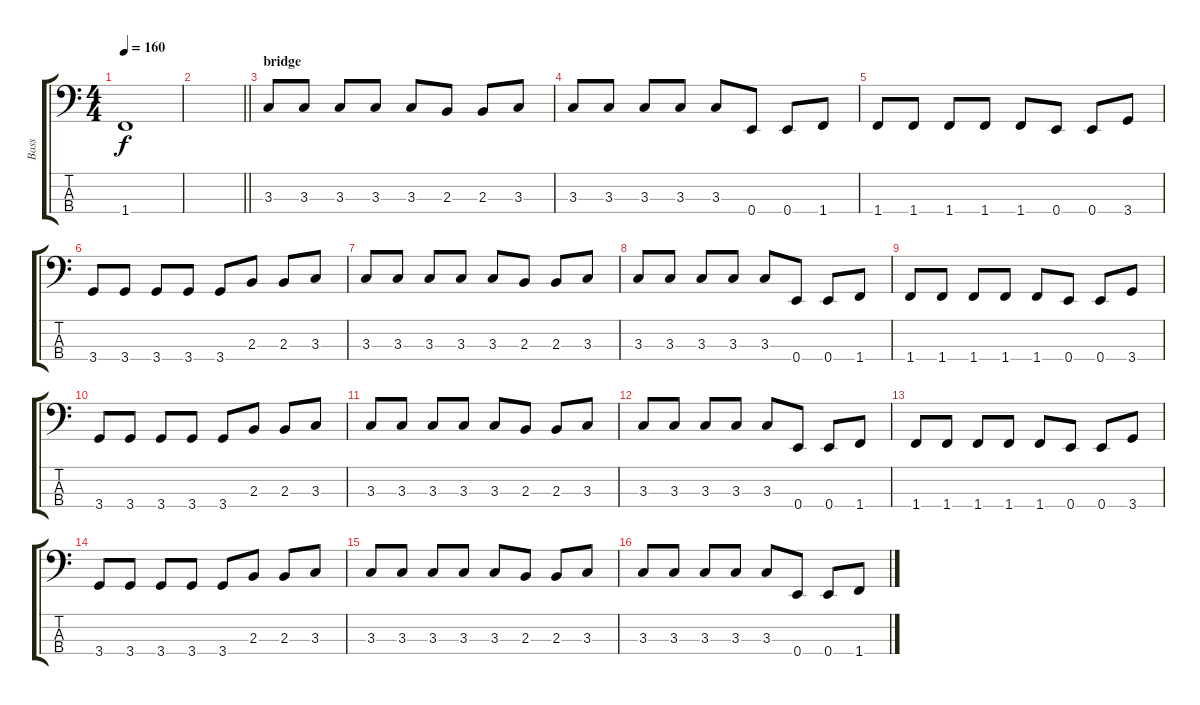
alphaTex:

\track ("Bass" "Bass") {instrument slapbass2}
\staff {score tabs}
\tuning (G2 D2 A1 E1) {hide}
\ts (4 4)
\tempo 160
\clef f4
\ks c
1.4.1{dy f} |
\barLineRight lightlight
|
\section ("" "bridge")
3.3.8 3.3.8 3.3.8 3.3.8 3.3.8 2.3.8 2.3.8 3.3.8 |
3.3.8 3.3.8 3.3.8 3.3.8 3.3.8 0.4.8 0.4.8 1.4.8 |
1.4.8 1.4.8 1.4.8 1.4.8 1.4.8 0.4.8 0.4.8 3.4.8 |
3.4.8 3.4.8 3.4.8 3.4.8 3.4.8 2.3.8 2.3.8 3.3.8 |
3.3.8 3.3.8 3.3.8 3.3.8 3.3.8 2.3.8 2.3.8 3.3.8 |
3.3.8 3.3.8 3.3.8 3.3.8 3.3.8 0.4.8 0.4.8 1.4.8 |
1.4.8 1.4.8 1.4.8 1.4.8 1.4.8 0.4.8 0.4.8 3.4.8 |
3.4.8 3.4.8 3.4.8 3.4.8 3.4.8 2.3.8 2.3.8 3.3.8 |
3.3.8 3.3.8 3.3.8 3.3.8 3.3.8 2.3.8 2.3.8 3.3.8 |
3.3.8 3.3.8 3.3.8 3.3.8 3.3.8 0.4.8 0.4.8 1.4.8 |
1.4.8 1.4.8 1.4.8 1.4.8 1.4.8 0.4.8 0.4.8 3.4.8 |
3.4.8 3.4.8 3.4.8 3.4.8 3.4.8 2.3.8 2.3.8 3.3.8 |
3.3.8 3.3.8 3.3.8 3.3.8 3.3.8 2.3.8 2.3.8 3.3.8 |
3.3.8 3.3.8 3.3.8 3.3.8 3.3.8 0.4.8 0.4.8 1.4.8
